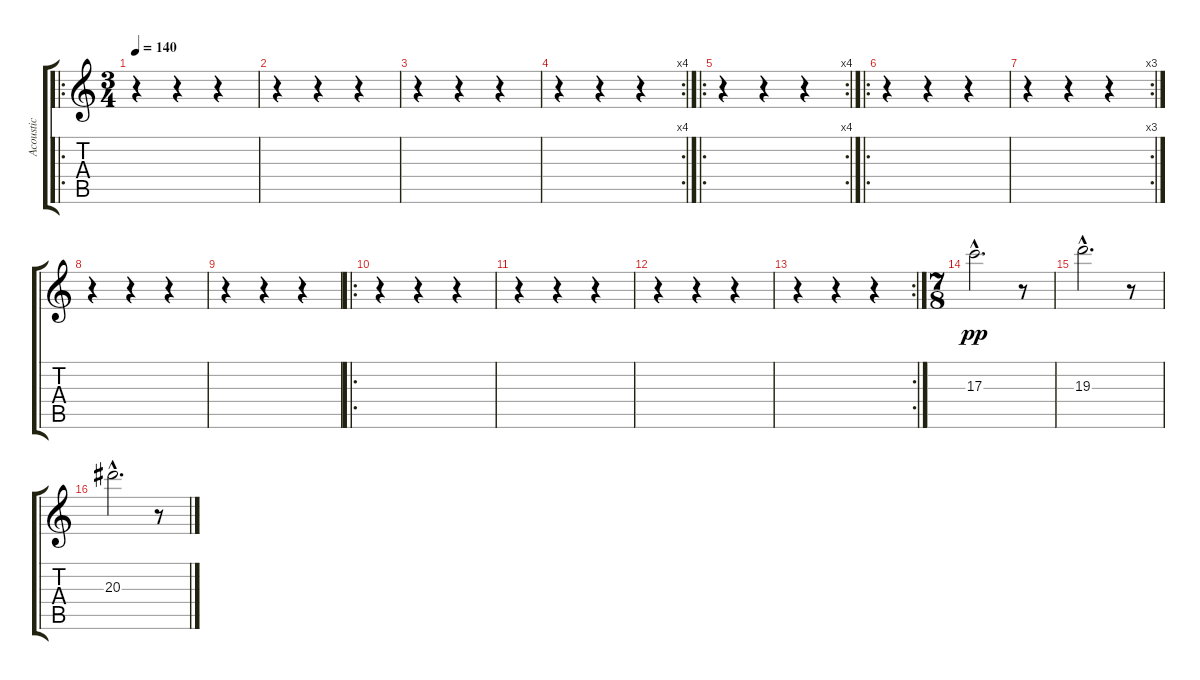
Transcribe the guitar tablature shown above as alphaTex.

\track ("Acoustic" "Acoustic") {instrument acousticguitarnylon}
\staff {score tabs}
\tuning (E4 B3 G3 D3 A2 E2) {hide}
\ro
\ts (3 4)
\tempo 140
\clef g2
\ks c
r.4{dy pp instrument acousticguitarnylon} r.4 r.4 |
r.4 r.4 r.4 |
r.4 r.4 r.4 |
\rc 4
r.4 r.4 r.4 |
\ro
\rc 4
r.4 r.4 r.4 |
\ro
r.4 r.4 r.4 |
\rc 3
r.4 r.4 r.4 |
r.4 r.4 r.4 |
r.4 r.4 r.4 |
\ro
r.4 r.4 r.4 |
r.4 r.4 r.4 |
r.4 r.4 r.4 |
\rc 2
r.4 r.4 r.4 |
\ts (7 8)
17.3{hac}.2{d} r.8 |
19.3{hac}.2{d} r.8 |
20.3{hac}.2{d} r.8
